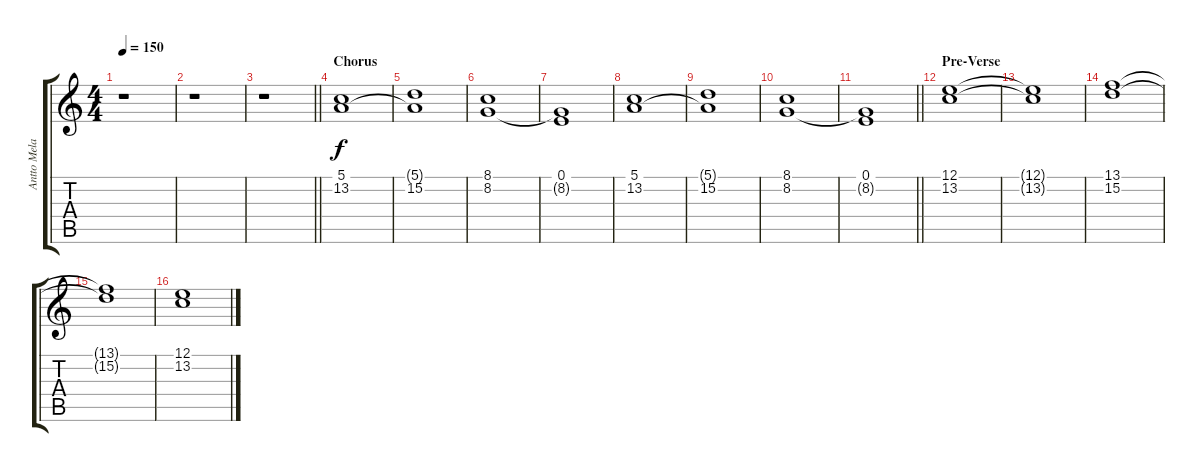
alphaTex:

\track ("Antto Melasniemi (Keyboard)" "Antto Mela") {instrument synthvoice}
\staff {score tabs}
\tuning (E4 B3 G3 D3 A2 E2) {hide}
\ts (4 4)
\tempo 150
\clef g2
\ks c
r.1{dy f} |
r.1 |
\barLineRight lightlight
r.1 |
\section ("" "Chorus")
(5.1 13.2).1 |
(5.1{t} 15.2).1 |
(8.1 8.2).1 |
(0.1 8.2{t}).1 |
(5.1 13.2).1 |
(5.1{t} 15.2).1 |
(8.1 8.2).1 |
\barLineRight lightlight
(0.1 8.2{t}).1 |
\section ("" "Pre-Verse")
(12.1 13.2).1 |
(12.1{t} 13.2{t}).1 |
(13.1 15.2).1 |
(13.1{t} 15.2{t}).1 |
(12.1 13.2).1
